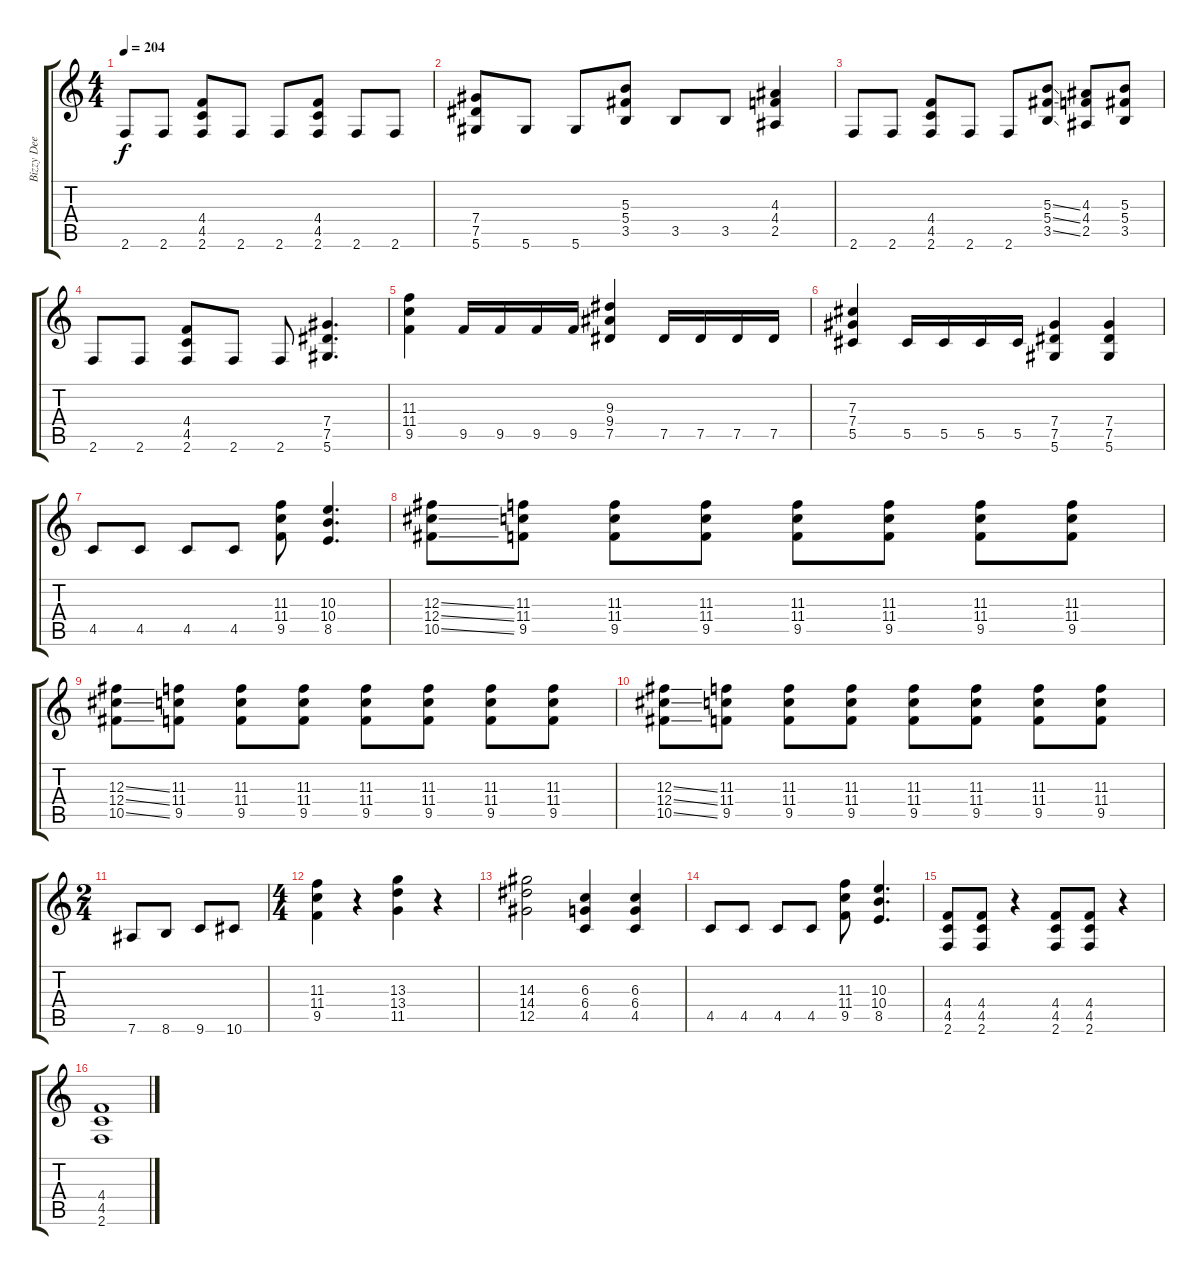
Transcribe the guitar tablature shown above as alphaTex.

\track ("Bizzy Dee" "Bizzy Dee") {instrument distortionguitar}
\staff {score tabs}
\tuning (Eb4 Bb3 Gb3 Db3 Ab2 Eb2) {hide}
\ts (4 4)
\tempo 204
\clef g2
\ks c
2.6.8{dy f} 2.6.8 (4.4 4.5 2.6).8 2.6.8 2.6.8 (4.4 4.5 2.6).8 2.6.8 2.6.8 |
(7.4 7.5 5.6).8 5.6.8 5.6.8 (5.3 5.4 3.5).8 3.5.8 3.5.8 (4.3 4.4 2.5).4 |
2.6.8 2.6.8 (4.4 4.5 2.6).8 2.6.8 2.6.8 (5.3{ss} 5.4{ss} 3.5{ss}).8 (4.3 4.4 2.5).8 (5.3 5.4 3.5).8 |
2.6.8 2.6.8 (4.4 4.5 2.6).8 2.6.8 2.6.8 (7.4 7.5 5.6).4{d} |
(11.3 11.4 9.5).4 9.5.16 9.5.16 9.5.16 9.5.16 (9.3 9.4 7.5).4 7.5.16 7.5.16 7.5.16 7.5.16 |
(7.3 7.4 5.5).4 5.5.16 5.5.16 5.5.16 5.5.16 (7.4 7.5 5.6).4 (7.4 7.5 5.6).4 |
4.5.8 4.5.8 4.5.8 4.5.8 (11.3 11.4 9.5).8 (10.3 10.4 8.5).4{d} |
(12.3{ss} 12.4{ss} 10.5{ss}).8 (11.3 11.4 9.5).8 (11.3 11.4 9.5).8 (11.3 11.4 9.5).8 (11.3 11.4 9.5).8 (11.3 11.4 9.5).8 (11.3 11.4 9.5).8 (11.3 11.4 9.5).8 |
(12.3{ss} 12.4{ss} 10.5{ss}).8 (11.3 11.4 9.5).8 (11.3 11.4 9.5).8 (11.3 11.4 9.5).8 (11.3 11.4 9.5).8 (11.3 11.4 9.5).8 (11.3 11.4 9.5).8 (11.3 11.4 9.5).8 |
(12.3{ss} 12.4{ss} 10.5{ss}).8 (11.3 11.4 9.5).8 (11.3 11.4 9.5).8 (11.3 11.4 9.5).8 (11.3 11.4 9.5).8 (11.3 11.4 9.5).8 (11.3 11.4 9.5).8 (11.3 11.4 9.5).8 |
\ts (2 4)
7.6.8 8.6.8 9.6.8 10.6.8 |
\ts (4 4)
(11.3 11.4 9.5).4 r.4 (13.3 13.4 11.5).4 r.4 |
(14.3 14.4 12.5).2 (6.3 6.4 4.5).4 (6.3 6.4 4.5).4 |
4.5.8 4.5.8 4.5.8 4.5.8 (11.3 11.4 9.5).8 (10.3 10.4 8.5).4{d} |
(4.4 4.5 2.6).8 (4.4 4.5 2.6).8 r.4 (4.4 4.5 2.6).8 (4.4 4.5 2.6).8 r.4 |
(4.4 4.5 2.6).1
